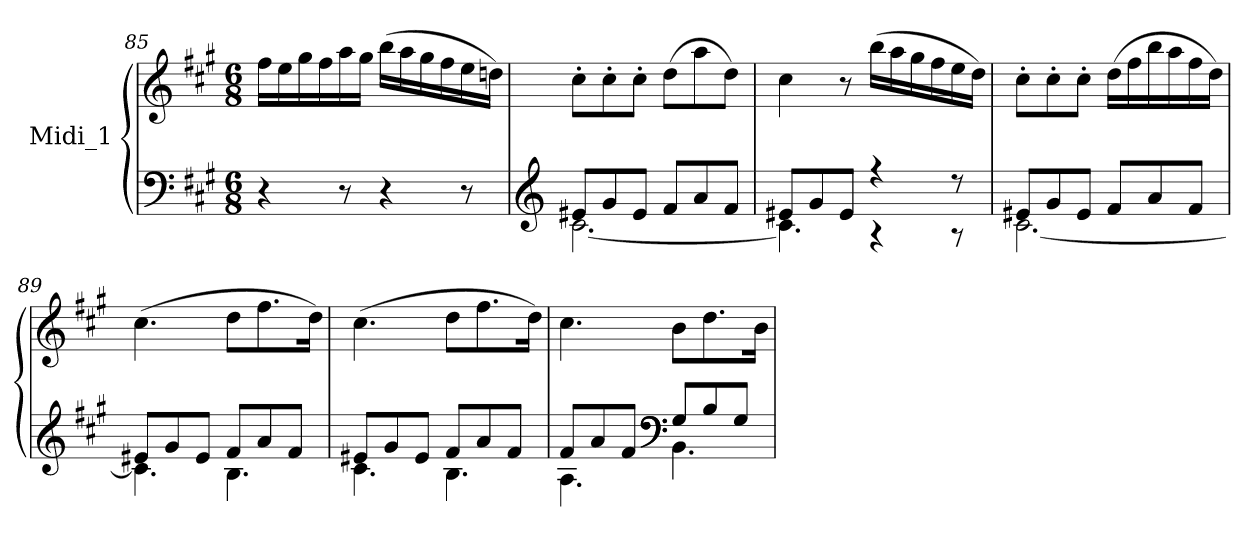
**kern	**kern
*part1	*part1
*staff2	*staff1
*I"Midi_1	*
*clefF4	*clefG2
*k[f#c#g#]	*k[f#c#g#]
*A:	*A:
*M6/8	*M6/8
=85	=85
*^	*
4r	4ryy	16ff#\LL
.	.	16ee\
.	.	16gg#\
.	.	16ff#\
8r	8ryy	16aa\
.	.	16gg#\JJ
*	*	*MM85
4r	4ryy	(>16bb\LL
.	.	16aa\
.	.	16gg#\
.	.	16ff#\
8r	8ryy	16ee\
.	.	16ddni\JJ)
=86	=86	=86
*clefG2	*	*
8e#X/L	[2.c#\	8cc#'\L
8g#/	.	8cc#'\
8e#/J	.	8cc#'\J
8f#/L	.	(>8dd\L
8a/	.	8aa\
8f#/J	.	8dd\J)
=87	=87	=87
8e#X/L	4.c#\]	4cc#\
8g#/	.	.
8e#/J	.	8r
4r	4r	(>16bb\LL
.	.	16aa\
.	.	16gg#\
.	.	16ff#\
8r	8r	16ee\
.	.	16dd\JJ)
!!LO:LB:g=z
=88	=88	=88
8e#X/L	[2.c#\	8cc#'\L
8g#/	.	8cc#'\
8e#/J	.	8cc#'\J
8f#/L	.	(>16dd\LL
.	.	16ff#\
8a/	.	16bb\
.	.	16aa\
8f#/J	.	16ff#\
.	.	16dd\JJ)
=89	=89	=89
8e#X/L	4.c#\]	(>4.cc#\
8g#/	.	.
8e#/J	.	.
8f#/L	4.B\	8dd\L
8a/	.	8.ff#\
8f#/J	.	.
.	.	16dd\Jk)
=90	=90	=90
8e#X/L	4.c#\	(>4.cc#\
8g#/	.	.
8e#/J	.	.
8f#/L	4.B\	8dd\L
8a/	.	8.ff#\
8f#/J	.	.
.	.	16dd\Jk)
=91	=91	=91
*	*	*MM85
8f#/L	4.A\	4.cc#\
8a/	.	.
8f#/J	.	.
*clefF4	*	*
8G#i/L	4.BB\	8b\L
8B/	.	8.dd\
8G#/J	.	.
.	.	16b\Jk
*v	*v	*
=	=
*-	*-
